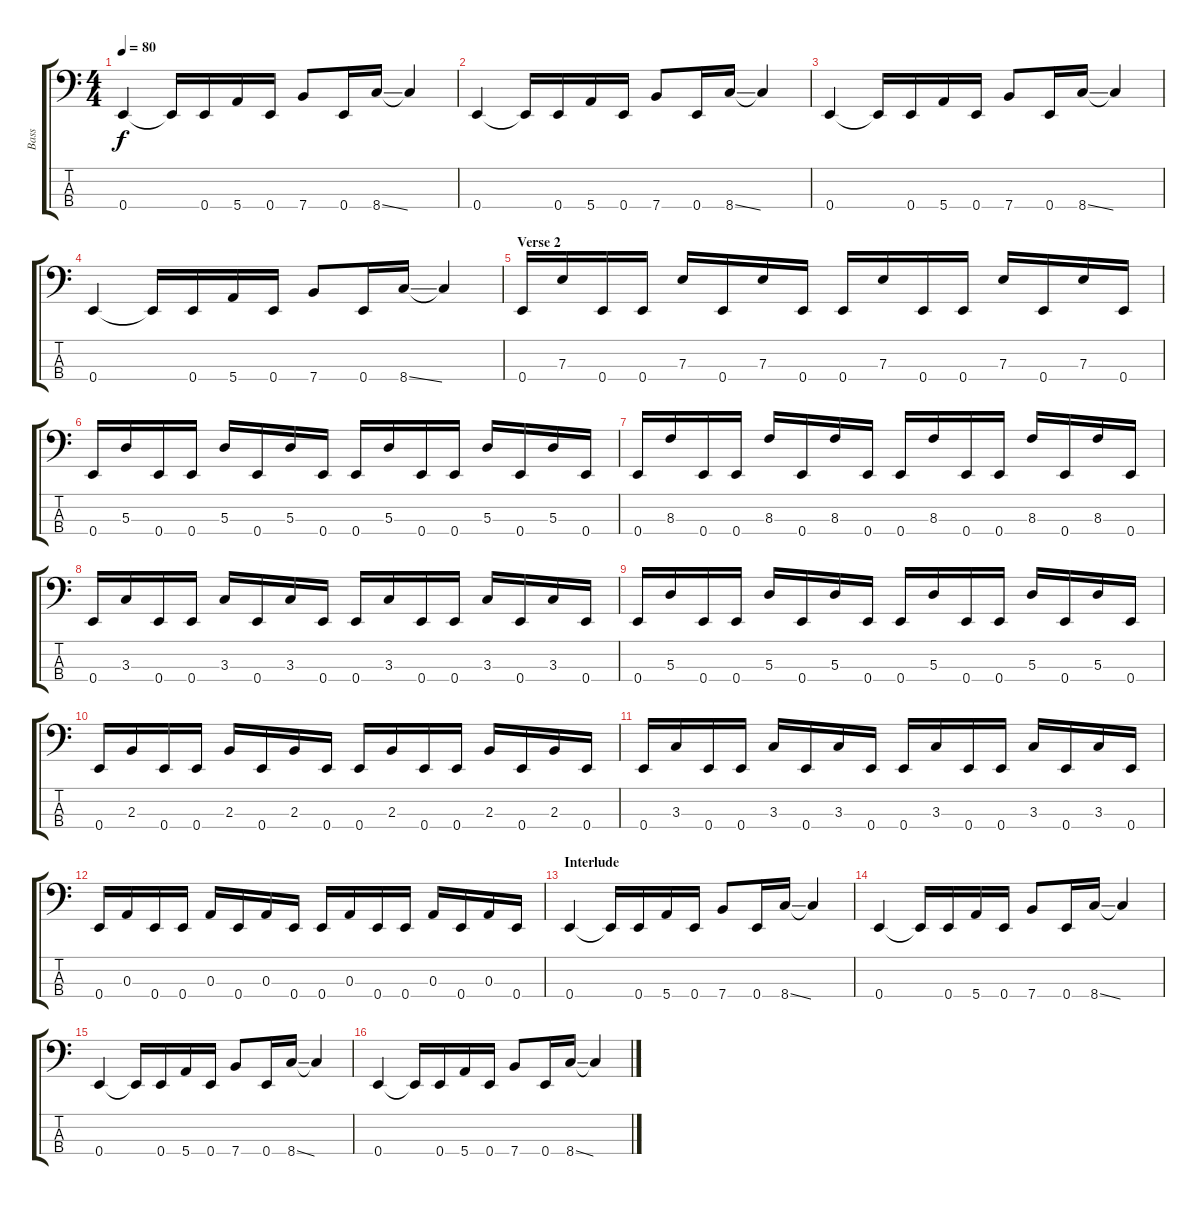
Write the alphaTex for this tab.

\track ("Bass" "Bass") {instrument electricbasspick}
\staff {score tabs}
\tuning (G2 D2 A1 E1) {hide}
\ts (4 4)
\tempo 80
\clef f4
\ks c
0.4.4{dy f} 0.4{t}.16 0.4.16 5.4.16 0.4.16 7.4.8 0.4.16 8.4{ss}.16 8.4{t}.4 |
0.4.4 0.4{t}.16 0.4.16 5.4.16 0.4.16 7.4.8 0.4.16 8.4{ss}.16 8.4{t}.4 |
0.4.4 0.4{t}.16 0.4.16 5.4.16 0.4.16 7.4.8 0.4.16 8.4{ss}.16 8.4{t}.4 |
0.4.4 0.4{t}.16 0.4.16 5.4.16 0.4.16 7.4.8 0.4.16 8.4{ss}.16 8.4{t}.4 |
\section ("" "Verse 2")
0.4.16 7.3.16 0.4.16 0.4.16 7.3.16 0.4.16 7.3.16 0.4.16 0.4.16 7.3.16 0.4.16 0.4.16 7.3.16 0.4.16 7.3.16 0.4.16 |
0.4.16 5.3.16 0.4.16 0.4.16 5.3.16 0.4.16 5.3.16 0.4.16 0.4.16 5.3.16 0.4.16 0.4.16 5.3.16 0.4.16 5.3.16 0.4.16 |
0.4.16 8.3.16 0.4.16 0.4.16 8.3.16 0.4.16 8.3.16 0.4.16 0.4.16 8.3.16 0.4.16 0.4.16 8.3.16 0.4.16 8.3.16 0.4.16 |
0.4.16 3.3.16 0.4.16 0.4.16 3.3.16 0.4.16 3.3.16 0.4.16 0.4.16 3.3.16 0.4.16 0.4.16 3.3.16 0.4.16 3.3.16 0.4.16 |
0.4.16 5.3.16 0.4.16 0.4.16 5.3.16 0.4.16 5.3.16 0.4.16 0.4.16 5.3.16 0.4.16 0.4.16 5.3.16 0.4.16 5.3.16 0.4.16 |
0.4.16 2.3.16 0.4.16 0.4.16 2.3.16 0.4.16 2.3.16 0.4.16 0.4.16 2.3.16 0.4.16 0.4.16 2.3.16 0.4.16 2.3.16 0.4.16 |
0.4.16 3.3.16 0.4.16 0.4.16 3.3.16 0.4.16 3.3.16 0.4.16 0.4.16 3.3.16 0.4.16 0.4.16 3.3.16 0.4.16 3.3.16 0.4.16 |
0.4.16 0.3.16 0.4.16 0.4.16 0.3.16 0.4.16 0.3.16 0.4.16 0.4.16 0.3.16 0.4.16 0.4.16 0.3.16 0.4.16 0.3.16 0.4.16 |
\section ("" "Interlude")
0.4.4 0.4{t}.16 0.4.16 5.4.16 0.4.16 7.4.8 0.4.16 8.4{ss}.16 8.4{t}.4 |
0.4.4 0.4{t}.16 0.4.16 5.4.16 0.4.16 7.4.8 0.4.16 8.4{ss}.16 8.4{t}.4 |
0.4.4 0.4{t}.16 0.4.16 5.4.16 0.4.16 7.4.8 0.4.16 8.4{ss}.16 8.4{t}.4 |
0.4.4 0.4{t}.16 0.4.16 5.4.16 0.4.16 7.4.8 0.4.16 8.4{ss}.16 8.4{t}.4
